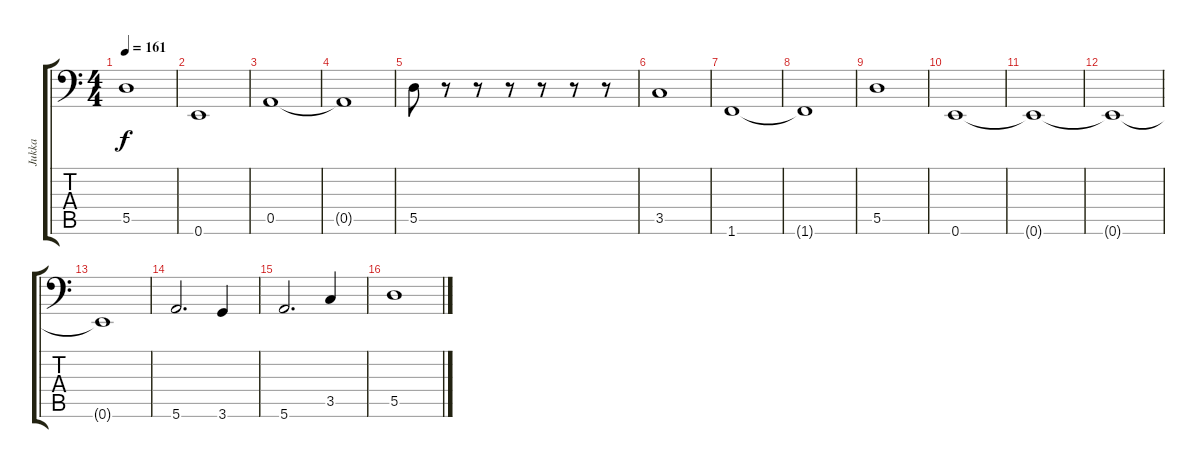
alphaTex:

\track ("Jukka" "Jukka") {instrument electricbassfinger}
\staff {score tabs}
\tuning (E3 B2 G2 D2 A1 E1) {hide}
\ts (4 4)
\tempo 161
\clef f4
\ks c
5.5.1{dy f} |
0.6.1 |
0.5.1 |
0.5{t}.1 |
5.5.8 r.8 r.8 r.8 r.8 r.8 r.8 |
3.5.1 |
1.6.1 |
1.6{t}.1 |
5.5.1 |
0.6.1 |
0.6{t}.1 |
0.6{t}.1 |
0.6{t}.1 |
5.6.2{d} 3.6.4 |
5.6.2{d} 3.5.4 |
5.5.1
